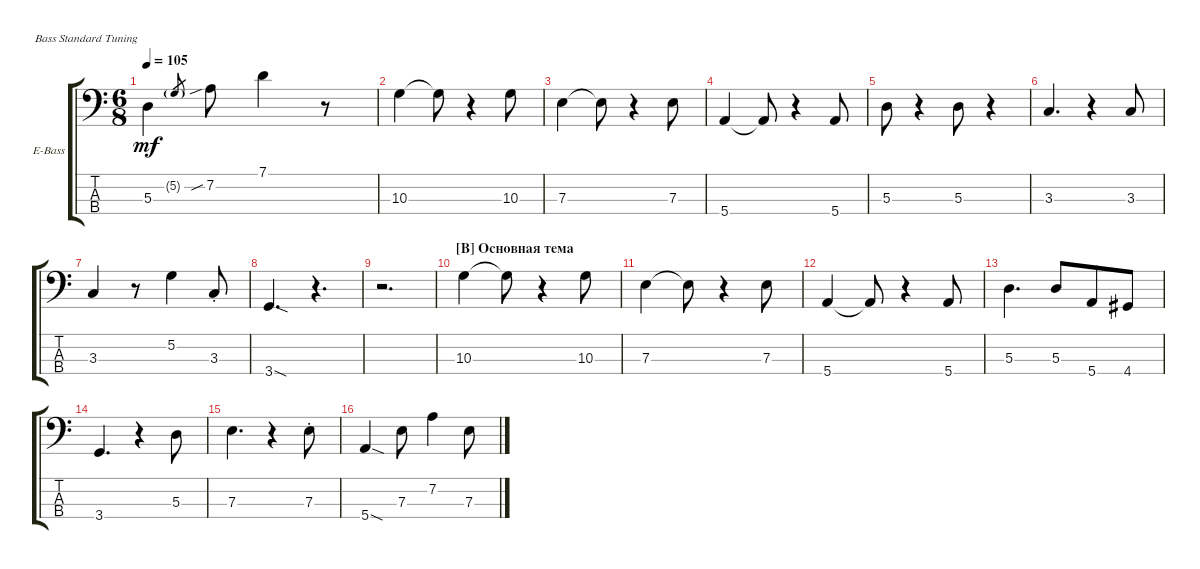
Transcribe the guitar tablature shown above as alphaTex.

\defaultSystemsLayout 4
\bracketExtendMode groupsimilarinstruments
\firstSystemTrackNameOrientation horizontal
\otherSystemsTrackNameOrientation horizontal
\track ("Bass" "E-Bass") {instrument electricbassfinger}
\staff {score tabs}
\tuning (G2 D2 A1 E1)
\ts (6 8)
\tempo 105
\clef f4
\ks c
5.3.4{dy mf} 5.2{g}.8{gr} 7.2{sib}.8 7.1.4 r.8 |
10.3.4 10.3{t}.8 r.4 10.3.8 |
7.3.4 7.3{t}.8 r.4 7.3.8 |
5.4.4 5.4{t}.8 r.4 5.4.8 |
5.3.8 r.4 5.3.8 r.4 |
3.3.4{d} r.4 3.3.8 |
3.3.4 r.8 5.2.4 3.3{st}.8 |
3.4{sod}.4{d} r.4{d} |
r.2{d} |
\section ("B" "Основная тема")
10.3.4 10.3{t}.8 r.4 10.3.8 |
7.3.4 7.3{t}.8 r.4 7.3.8 |
5.4.4 5.4{t}.8 r.4 5.4.8 |
5.3.4{d} 5.3.8 5.4.8 4.4.8 |
3.4.4{d} r.4 5.3.8 |
7.3.4{d} r.4 7.3{st}.8 |
5.4{sod}.4 7.3.8 7.2.4 7.3.8
